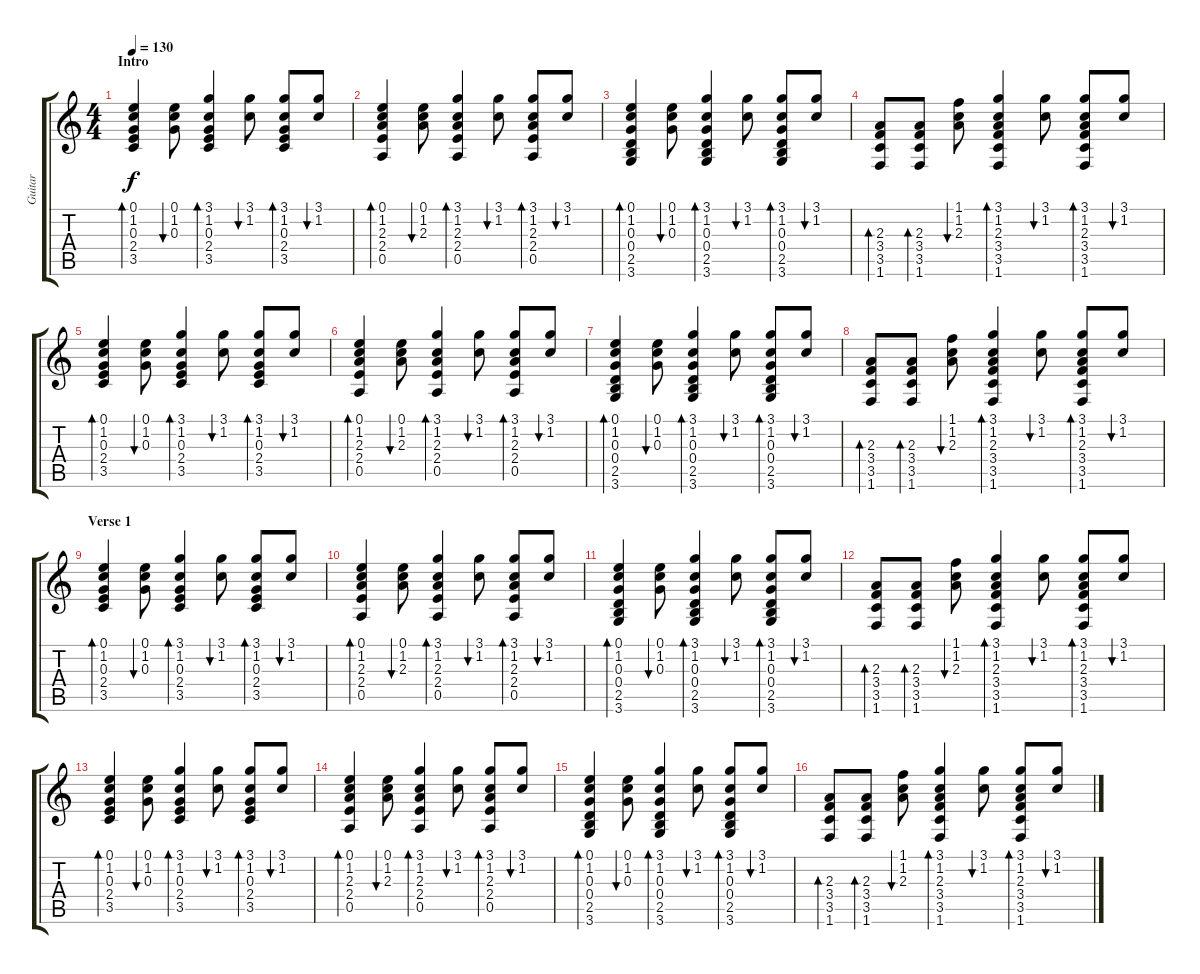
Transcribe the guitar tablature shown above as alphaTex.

\track ("Guitar" "Guitar") {instrument acousticguitarnylon}
\staff {score tabs}
\tuning (E4 B3 G3 D3 A2 E2) {hide}
\ts (4 4)
\section ("" "Intro")
\tempo 130
\clef g2
\ks c
(0.1 1.2 0.3 2.4 3.5).4{bd 60 dy f instrument acousticguitarnylon} (0.1 1.2 0.3).8{bu 60} (3.1 1.2 0.3 2.4 3.5).4{bd 60} (3.1 1.2).8{bu 60} (3.1 1.2 0.3 2.4 3.5).8{bd 60} (3.1 1.2).8{bu 60} |
(0.1 1.2 2.3 2.4 0.5).4{bd 60} (0.1 1.2 2.3).8{bu 60} (3.1 1.2 2.3 2.4 0.5).4{bd 60} (3.1 1.2).8{bu 60} (3.1 1.2 2.3 2.4 0.5).8{bd 60} (3.1 1.2).8{bu 60} |
(0.1 1.2 0.3 0.4 2.5 3.6).4{bd 60} (0.1 1.2 0.3).8{bu 60} (3.1 1.2 0.3 0.4 2.5 3.6).4{bd 60} (3.1 1.2).8{bu 60} (3.1 1.2 0.3 0.4 2.5 3.6).8{bd 60} (3.1 1.2).8{bu 60} |
(2.3 3.4 3.5 1.6).8{bd 60} (2.3 3.4 3.5 1.6).8{bd 60} (1.1 1.2 2.3).8{bu 60} (3.1 1.2 2.3 3.4 3.5 1.6).4{bd 60} (3.1 1.2).8{bu 60} (3.1 1.2 2.3 3.4 3.5 1.6).8{bd 60} (3.1 1.2).8{bu 60} |
(0.1 1.2 0.3 2.4 3.5).4{bd 60} (0.1 1.2 0.3).8{bu 60} (3.1 1.2 0.3 2.4 3.5).4{bd 60} (3.1 1.2).8{bu 60} (3.1 1.2 0.3 2.4 3.5).8{bd 60} (3.1 1.2).8{bu 60} |
(0.1 1.2 2.3 2.4 0.5).4{bd 60} (0.1 1.2 2.3).8{bu 60} (3.1 1.2 2.3 2.4 0.5).4{bd 60} (3.1 1.2).8{bu 60} (3.1 1.2 2.3 2.4 0.5).8{bd 60} (3.1 1.2).8{bu 60} |
(0.1 1.2 0.3 0.4 2.5 3.6).4{bd 60} (0.1 1.2 0.3).8{bu 60} (3.1 1.2 0.3 0.4 2.5 3.6).4{bd 60} (3.1 1.2).8{bu 60} (3.1 1.2 0.3 0.4 2.5 3.6).8{bd 60} (3.1 1.2).8{bu 60} |
(2.3 3.4 3.5 1.6).8{bd 60} (2.3 3.4 3.5 1.6).8{bd 60} (1.1 1.2 2.3).8{bu 60} (3.1 1.2 2.3 3.4 3.5 1.6).4{bd 60} (3.1 1.2).8{bu 60} (3.1 1.2 2.3 3.4 3.5 1.6).8{bd 60} (3.1 1.2).8{bu 60} |
\section ("" "Verse 1")
(0.1 1.2 0.3 2.4 3.5).4{bd 60} (0.1 1.2 0.3).8{bu 60} (3.1 1.2 0.3 2.4 3.5).4{bd 60} (3.1 1.2).8{bu 60} (3.1 1.2 0.3 2.4 3.5).8{bd 60} (3.1 1.2).8{bu 60} |
(0.1 1.2 2.3 2.4 0.5).4{bd 60} (0.1 1.2 2.3).8{bu 60} (3.1 1.2 2.3 2.4 0.5).4{bd 60} (3.1 1.2).8{bu 60} (3.1 1.2 2.3 2.4 0.5).8{bd 60} (3.1 1.2).8{bu 60} |
(0.1 1.2 0.3 0.4 2.5 3.6).4{bd 60} (0.1 1.2 0.3).8{bu 60} (3.1 1.2 0.3 0.4 2.5 3.6).4{bd 60} (3.1 1.2).8{bu 60} (3.1 1.2 0.3 0.4 2.5 3.6).8{bd 60} (3.1 1.2).8{bu 60} |
(2.3 3.4 3.5 1.6).8{bd 60} (2.3 3.4 3.5 1.6).8{bd 60} (1.1 1.2 2.3).8{bu 60} (3.1 1.2 2.3 3.4 3.5 1.6).4{bd 60} (3.1 1.2).8{bu 60} (3.1 1.2 2.3 3.4 3.5 1.6).8{bd 60} (3.1 1.2).8{bu 60} |
(0.1 1.2 0.3 2.4 3.5).4{bd 60} (0.1 1.2 0.3).8{bu 60} (3.1 1.2 0.3 2.4 3.5).4{bd 60} (3.1 1.2).8{bu 60} (3.1 1.2 0.3 2.4 3.5).8{bd 60} (3.1 1.2).8{bu 60} |
(0.1 1.2 2.3 2.4 0.5).4{bd 60} (0.1 1.2 2.3).8{bu 60} (3.1 1.2 2.3 2.4 0.5).4{bd 60} (3.1 1.2).8{bu 60} (3.1 1.2 2.3 2.4 0.5).8{bd 60} (3.1 1.2).8{bu 60} |
(0.1 1.2 0.3 0.4 2.5 3.6).4{bd 60} (0.1 1.2 0.3).8{bu 60} (3.1 1.2 0.3 0.4 2.5 3.6).4{bd 60} (3.1 1.2).8{bu 60} (3.1 1.2 0.3 0.4 2.5 3.6).8{bd 60} (3.1 1.2).8{bu 60} |
(2.3 3.4 3.5 1.6).8{bd 60} (2.3 3.4 3.5 1.6).8{bd 60} (1.1 1.2 2.3).8{bu 60} (3.1 1.2 2.3 3.4 3.5 1.6).4{bd 60} (3.1 1.2).8{bu 60} (3.1 1.2 2.3 3.4 3.5 1.6).8{bd 60} (3.1 1.2).8{bu 60}
